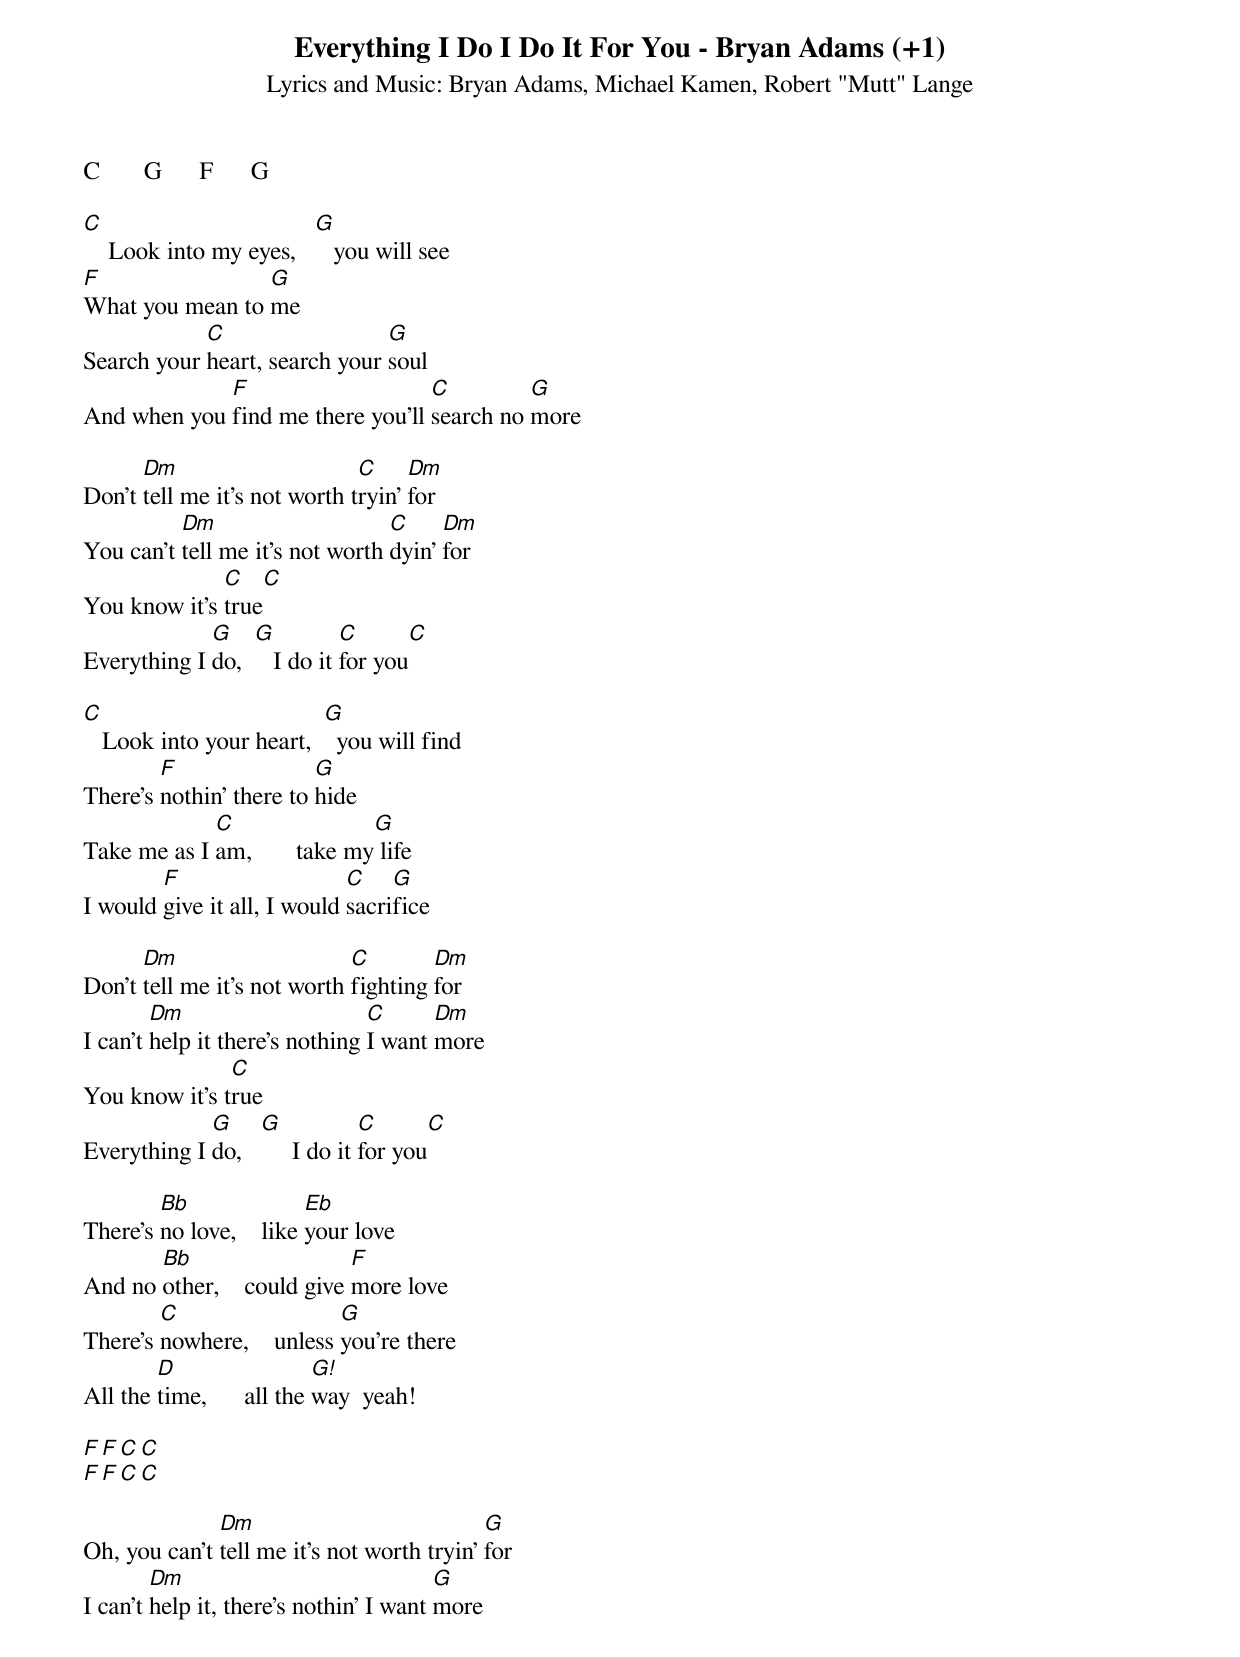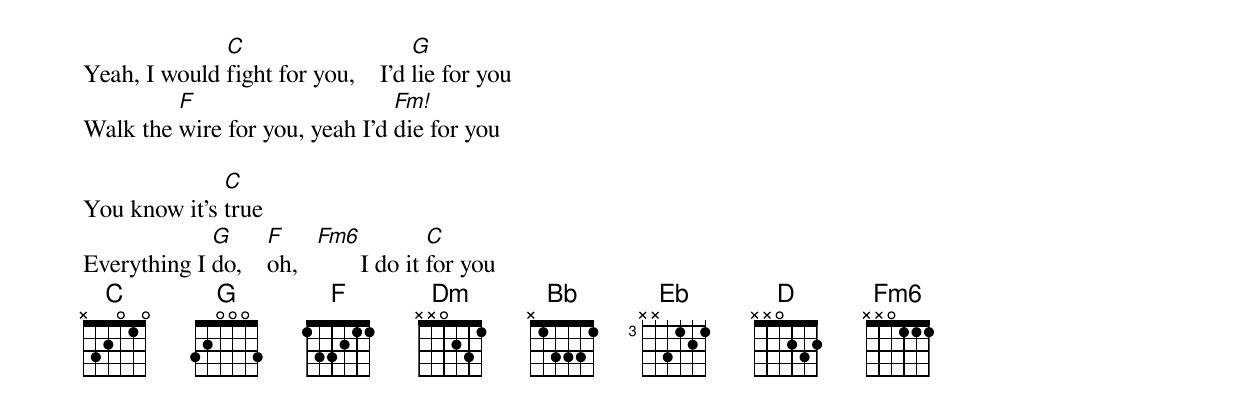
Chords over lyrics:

Everything I Do I Do It For You - Bryan Adams (+1)
Lyrics and Music: Bryan Adams, Michael Kamen, Robert "Mutt" Lange

C       G      F      G

C                        G
    Look into my eyes,      you will see
F                G
What you mean to me
            C                  G
Search your heart, search your soul
             F                    C         G
And when you find me there you'll search no more

      Dm                      C     Dm
Don't tell me it's not worth tryin' for
          Dm                     C     Dm
You can't tell me it's not worth dyin' for
              C     C
You know it's true
             G    G          C         C
Everything I do,     I do it for you

C                         G
   Look into your heart,    you will find
        F                G
There's nothin' there to hide
             C                G
Take me as I am,       take my life
        F                    C    G
I would give it all, I would sacrifice

      Dm                     C        Dm
Don't tell me it's not worth fighting for
        Dm                      C      Dm
I can't help it there's nothing I want more
               C
You know it's true
             G     G            C          C
Everything I do,        I do it for you

        Bb               Eb
There's no love,    like your love
       Bb                   F
And no other,    could give more love
        C                  G
There's nowhere,    unless you're there
        D                  G!
All the time,      all the way  yeah!

{Guitar solo}
F      F       C       C
F      F       C       C

              Dm                            G
Oh, you can't tell me it's not worth tryin' for
        Dm                              G
I can't help it, there's nothin' I want more
              C                     G
Yeah, I would fight for you,    I'd lie for you
         F                      Fm!
Walk the wire for you, yeah I'd die for you

              C
You know it's true
             G      F     Fm6            C
Everything I do,    oh,          I do it for you
